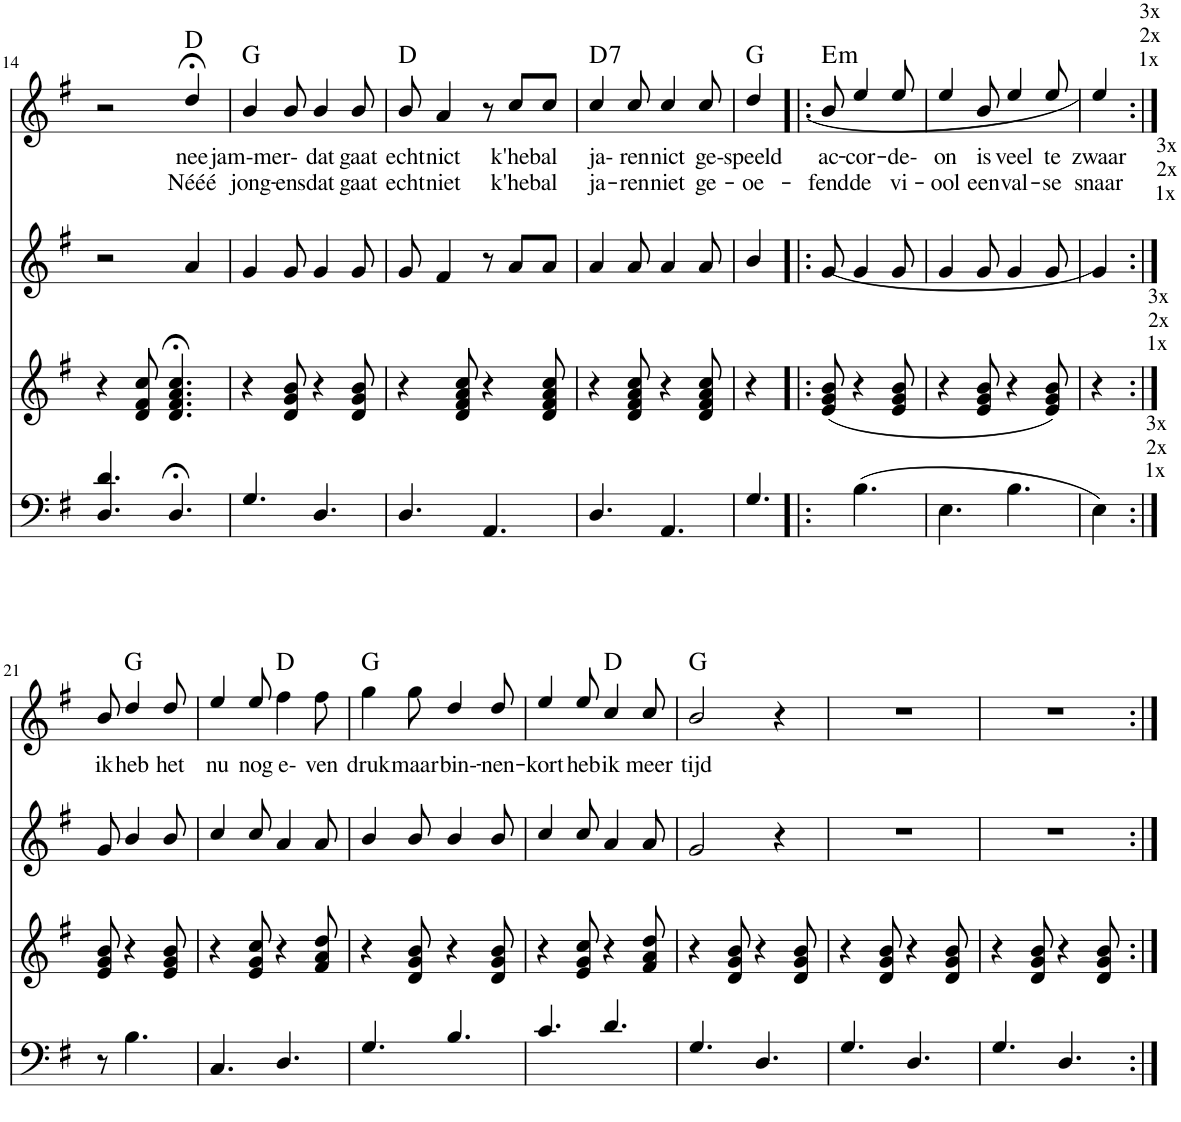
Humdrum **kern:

**kern	**kern	**kern	**kern	**text	**text	**harte
*part4	*part3	*part2	*part1	*part1	*part1	*part1
*staff4	*staff3	*staff2	*staff1	*staff1	*staff1	*
*I"Piano	*I"Piano	*I"Piano	*I"Piano	*	*	*
*I'Pno	*I'Pno	*I'Pno	*I'Pno	*	*	*
!!LO:PB:g=z
*clefF4	*clefG2	*clefG2	*clefG2	*	*	*
*k[f#]	*k[f#]	*k[f#]	*k[f#]	*	*	*
*M6/8	*M6/8	*M6/8	*M6/8	*	*	*
=14	=14	=14	=14	=14	=14	=14
4.D/ 4.d/	4r	2r	2r	.	.	.
.	8d/ 8f#/ 8cc/	.	.	.	.	.
4.D;</	4.d/;< 4.f#/;< 4.a/;< 4.cc/;<	.	.	.	.	.
!	!	!	!	!LO:LY:b	!LO:LY:b	!
.	.	4a/	4dd;</	nee	Nééé	D:maj
=15	=15	=15	=15	=15	=15	=15
!	!	!	!	!LO:LY:b	!LO:LY:b	!
4.G/	4r	4g/	4b/	jam-mer-	jong-	G:maj
!	!	!	!	!	!LO:LY:b	!
.	8d/ 8g/ 8b/	8g/	8b/	.	-ens	.
!	!	!	!	!LO:LY:b	!LO:LY:b	!
4.D/	4r	4g/	4b/	dat	dat	.
!	!	!	!	!LO:LY:b	!LO:LY:b	!
.	8d/ 8g/ 8b/	8g/	8b/	gaat	gaat	.
=16	=16	=16	=16	=16	=16	=16
!	!	!	!	!LO:LY:b	!LO:LY:b	!
4.D/	4r	8g/	8b/	echt	echt	D:maj
!	!	!	!	!LO:LY:b	!LO:LY:b	!
.	.	4f#/	4a/	nict	niet	.
.	8d/ 8f#/ 8a/ 8cc/	.	.	.	.	.
4.AA/	4r	8r	8r	.	.	.
!	!	!	!	!LO:LY:b	!LO:LY:b	!
.	.	8a/L	8cc/L	k'heb	k'heb	.
!	!	!	!	!LO:LY:b	!LO:LY:b	!
.	8d/ 8f#/ 8a/ 8cc/	8a/J	8cc/J	al	al	.
=17	=17	=17	=17	=17	=17	=17
!	!	!	!	!LO:LY:b	!LO:LY:b	!LO:H:kt=7
4.D/	4r	4a/	4cc/	ja-	ja-	D:7
!	!	!	!	!LO:LY:b	!LO:LY:b	!
.	8d/ 8f#/ 8a/ 8cc/	8a/	8cc/	ren	-ren	.
!	!	!	!	!LO:LY:b	!LO:LY:b	!
4.AA/	4r	4a/	4cc/	nict	niet	.
!	!	!	!	!LO:LY:b	!LO:LY:b	!
.	8d/ 8f#/ 8a/ 8cc/	8a/	8cc/	ge-	ge-	.
=18	=18	=18	=18	=18	=18	=18
!	!	!	!	!LO:LY:b	!LO:LY:b	!
4.G/	4r	4b/	4dd/	speeld	-oe-	G:maj
!	!	!	!	!LO:LY:b	!LO:LY:b	!LO:H:kt=m
.	(8e/ 8g/ 8b/	(8g/	(8b/	ac-	-fend	E:min
!	!	!	!	!LO:LY:b	!LO:LY:b	!
(4.B\	4r	4g/	4ee/	-cor-	de	.
!	!	!	!	!LO:LY:b	!LO:LY:b	!
.	8e/ 8g/ 8b/	8g/	8ee/	-de-	vi-	.
=19	=19	=19	=19	=19	=19	=19
!	!	!	!	!LO:LY:b	!LO:LY:b	!
4.E\	4r	4g/	4ee/	on	-ool	.
!	!	!	!	!LO:LY:b	!LO:LY:b	!
.	8e/ 8g/ 8b/	8g/	8b/	is	een	.
!	!	!	!	!LO:LY:b	!LO:LY:b	!
4.B\	4r	4g/	4ee/	veel	val-	.
!	!	!	!	!LO:LY:b	!LO:LY:b	!
.	8e/ 8g/ 8b/)	8g/	8ee/	te	-se	.
=20	=20	=20	=20	=20	=20	=20
!	!	!	!LO:TX:a:t=3x	!	!	!
!	!	!	!LO:TX:a:t=2x	!	!	!
!	!	!	!LO:TX:a:t=1x	!	!	!
!	!	!LO:TX:a:t=3x	!	!	!	!
!	!	!LO:TX:a:t=2x	!	!	!	!
!	!	!LO:TX:a:t=1x	!	!	!	!
!	!LO:TX:a:t=3x	!	!	!	!	!
!	!LO:TX:a:t=2x	!	!	!	!	!
!	!LO:TX:a:t=1x	!	!	!	!	!
!LO:TX:a:t=3x	!	!	!	!	!	!
!LO:TX:a:t=2x	!	!	!	!	!	!
!LO:TX:a:t=1x	!	!	!	!	!	!
!	!	!	!	!LO:LY:b	!LO:LY:b	!
4E\)	4r	4g/)	4ee/)	zwaar	snaar	.
!!LO:LB:g=z
=21:|!	=21:|!	=21:|!	=21:|!	=21:|!	=21:|!	=21:|!
!	!	!	!	!LO:LY:b	!	!
8r	8e/ 8g/ 8b/	8g/	8b/	ik	.	.
!	!	!	!	!LO:LY:b	!	!
4.B\	4r	4b/	4dd/	heb	.	G:maj
!	!	!	!	!LO:LY:b	!	!
.	8e/ 8g/ 8b/	8b/	8dd/	het	.	.
=22	=22	=22	=22	=22	=22	=22
!	!	!	!	!LO:LY:b	!	!
4.C/	4r	4cc/	4ee/	nu	.	.
!	!	!	!	!LO:LY:b	!	!
.	8e/ 8g/ 8cc/	8cc/	8ee/	nog	.	.
!	!	!	!	!LO:LY:b	!	!
4.D/	4r	4a/	4ff#\	e-	.	D:maj
!	!	!	!	!LO:LY:b	!	!
.	8f#/ 8a/ 8dd/	8a/	8ff#\	ven	.	.
=23	=23	=23	=23	=23	=23	=23
!	!	!	!	!LO:LY:b	!	!
4.G/	4r	4b/	4gg\	druk	.	G:maj
!	!	!	!	!LO:LY:b	!	!
.	8d/ 8g/ 8b/	8b/	8gg\	maar	.	.
!	!	!	!	!LO:LY:b	!	!
4.B/	4r	4b/	4dd/	bin--	.	.
!	!	!	!	!LO:LY:b	!	!
.	8d/ 8g/ 8b/	8b/	8dd/	-nen-	.	.
=24	=24	=24	=24	=24	=24	=24
!	!	!	!	!LO:LY:b	!	!
4.c/	4r	4cc/	4ee/	-kort	.	.
!	!	!	!	!LO:LY:b	!	!
.	8e/ 8g/ 8cc/	8cc/	8ee/	heb	.	.
!	!	!	!	!LO:LY:b	!	!
4.d/	4r	4a/	4cc/	ik	.	D:maj
!	!	!	!	!LO:LY:b	!	!
.	8f#/ 8a/ 8dd/	8a/	8cc/	meer	.	.
=25	=25	=25	=25	=25	=25	=25
!	!	!	!	!LO:LY:b	!	!
4.G/	4r	2g/	2b/	tijd	.	G:maj
.	8d/ 8g/ 8b/	.	.	.	.	.
4.D/	4r	.	.	.	.	.
.	.	4r	4r	.	.	.
.	8d/ 8g/ 8b/	.	.	.	.	.
=26	=26	=26	=26	=26	=26	=26
4.G/	4r	2.r	2.r	.	.	.
.	8d/ 8g/ 8b/	.	.	.	.	.
4.D/	4r	.	.	.	.	.
.	8d/ 8g/ 8b/	.	.	.	.	.
=27	=27	=27	=27	=27	=27	=27
4.G/	4r	2.r	2.r	.	.	.
.	8d/ 8g/ 8b/	.	.	.	.	.
4.D/	4r	.	.	.	.	.
.	8d/ 8g/ 8b/	.	.	.	.	.
=:|!	=:|!	=:|!	=:|!	=:|!	=:|!	=:|!
*-	*-	*-	*-	*-	*-	*-
